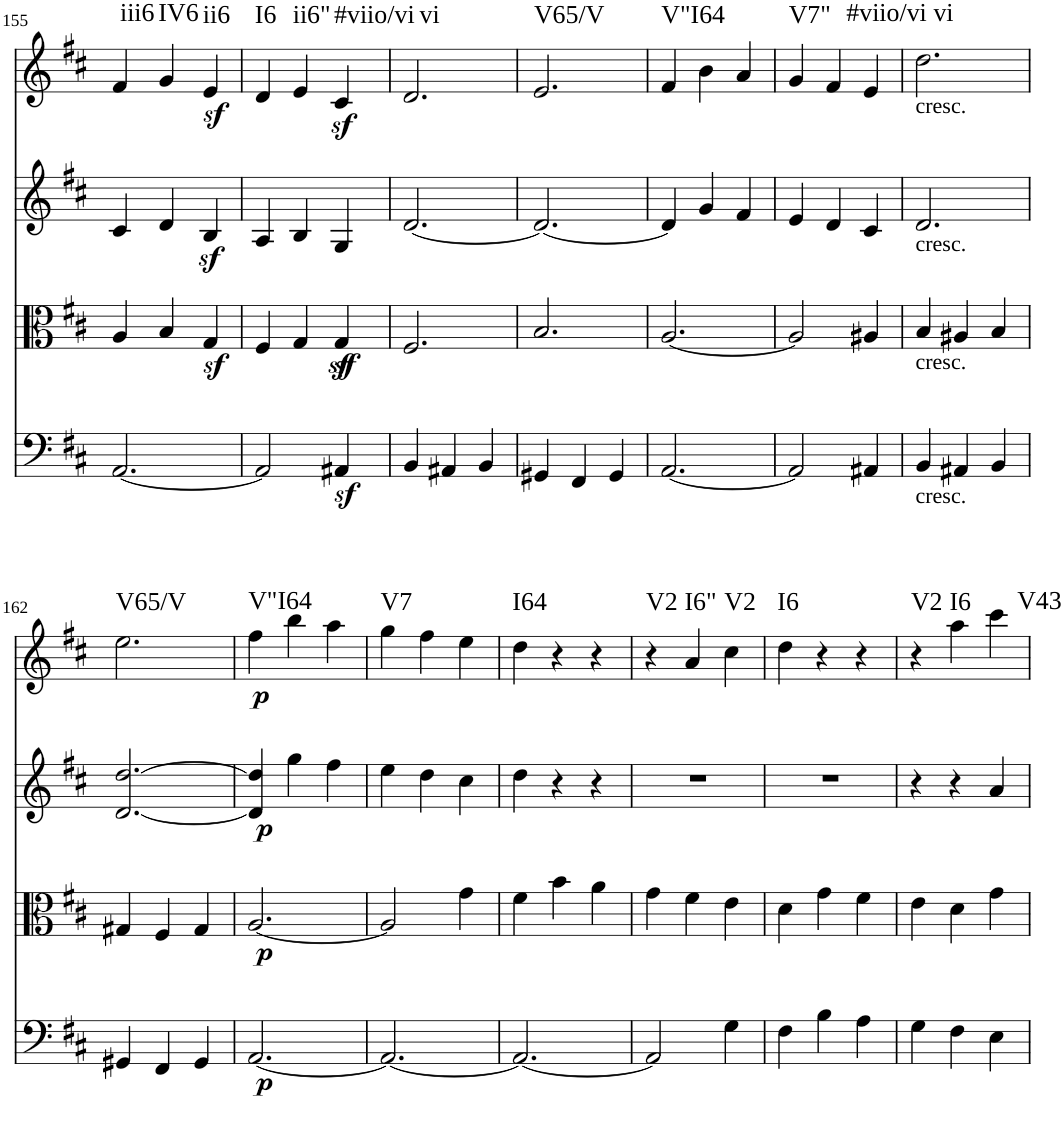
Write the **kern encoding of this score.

**kern	**dynam	**kern	**dynam	**kern	**dynam	**kern	**dynam	**harte
*part4	*part4	*part3	*part3	*part2	*part2	*part1	*part1	*part1
*staff4	*staff4	*staff3	*staff3	*staff2	*staff2	*staff1	*staff1	*
*I"Violoncello	*	*I"Viola	*	*I"Violin II	*	*I"Violin I	*	*
*I'Vc	*	*I'Vla	*	*I'Vln	*	*I'Vln	*	*
!!LO:PB:g=z
*clefF4	*	*clefC3	*	*clefG2	*	*clefG2	*	*
*k[f#c#]	*	*k[f#c#]	*	*k[f#c#]	*	*k[f#c#]	*	*
*M3/4	*	*M3/4	*	*M3/4	*	*M3/4	*	*
=155	=155	=155	=155	=155	=155	=155	=155	=155
!	!	!	!	!	!	!	!	!LO:H:kt=iii6
[2.AA/	.	4A/	.	4c#/	.	4f#/	.	N
!	!	!	!	!	!	!	!	!LO:H:kt=IV6
.	.	4B/	.	4d/	.	4g/	.	N
!	!	!	!	!	!	!	!LO:DY:b	!LO:H:kt=ii6
.	.	4Gz</	.	4Bz</	.	4e/	sf	N
=156	=156	=156	=156	=156	=156	=156	=156	=156
!	!	!	!	!	!	!	!	!LO:H:kt=I6
2AA/]	.	4F#/	.	4A/	.	4d/	.	N
!	!	!	!	!	!	!	!	!LO:H:kt=ii6"
.	.	4G/	.	4B/	.	4e/	.	N
!	!	!	!	!	!	!	!LO:DY:b	!LO:H:kt=#viio/vi
4AA#Xz</	.	4Gz</	.	4G/	.	4c#/	sf	N
=157	=157	=157	=157	=157	=157	=157	=157	=157
!	!	!	!	!	!	!	!	!LO:H:kt=vi
4BB/	.	2.F#/	.	[2.d/	.	2.d/	.	N
4AA#X/	.	.	.	.	.	.	.	.
4BB/	.	.	.	.	.	.	.	.
=158	=158	=158	=158	=158	=158	=158	=158	=158
!	!	!	!	!	!	!	!	!LO:H:kt=V65/V
4GG#X/	.	2.B/	.	2.d/_	.	2.e/	.	N
4FF#/	.	.	.	.	.	.	.	.
4GG#/	.	.	.	.	.	.	.	.
=159	=159	=159	=159	=159	=159	=159	=159	=159
!	!	!	!	!	!	!	!	!LO:H:kt=V"I64
[2.AA/	.	[2.A/	.	4d/]	.	4f#/	.	N
.	.	.	.	4g/	.	4b\	.	.
.	.	.	.	4f#/	.	4a/	.	.
=160	=160	=160	=160	=160	=160	=160	=160	=160
!	!	!	!	!	!	!	!	!LO:H:kt=V7"
2AA/]	.	2A/]	.	4e/	.	4g/	.	N
.	.	.	.	4d/	.	4f#/	.	.
!	!	!	!	!	!	!	!	!LO:H:kt=#viio/vi
4AA#X/	.	4A#X/	.	4c#/	.	4e/	.	N
=161	=161	=161	=161	=161	=161	=161	=161	=161
!	!	!	!	!	!	!LO:TX:b:t=cresc.	!	!
!	!	!	!	!LO:TX:b:t=cresc.	!	!	!	!
!	!	!LO:TX:b:t=cresc.	!	!	!	!	!	!
!LO:TX:b:t=cresc.	!	!	!	!	!	!	!	!LO:H:kt=vi
4BB/	.	4B/	.	2.d/	.	2.dd\	.	N
4AA#X/	.	4A#X/	.	.	.	.	.	.
4BB/	.	4B/	.	.	.	.	.	.
!!LO:LB:g=z
=162	=162	=162	=162	=162	=162	=162	=162	=162
!	!	!	!	!	!	!	!	!LO:H:kt=V65/V
4GG#X/	.	4G#X/	.	[2.d/ [2.dd/	.	2.ee\	.	N
4FF#/	.	4F#/	.	.	.	.	.	.
4GG#/	.	4G#/	.	.	.	.	.	.
=163	=163	=163	=163	=163	=163	=163	=163	=163
!	!LO:DY:b	!	!LO:DY:b	!	!LO:DY:b	!	!LO:DY:b	!LO:H:kt=V"I64
[2.AA/	p	[2.A/	p	4d/] 4dd/]	p	4ff#\	p	N
.	.	.	.	4gg\	.	4bb\	.	.
.	.	.	.	4ff#\	.	4aa\	.	.
=164	=164	=164	=164	=164	=164	=164	=164	=164
!	!	!	!	!	!	!	!	!LO:H:kt=V7
2.AA/_	.	2A/]	.	4ee\	.	4gg\	.	N
.	.	.	.	4dd\	.	4ff#\	.	.
.	.	4g\	.	4cc#\	.	4ee\	.	.
=165	=165	=165	=165	=165	=165	=165	=165	=165
!	!	!	!	!	!	!	!	!LO:H:kt=I64
2.AA/_	.	4f#\	.	4dd\	.	4dd\	.	N
.	.	4b\	.	4r	.	4r	.	.
.	.	4a\	.	4r	.	4r	.	.
=166	=166	=166	=166	=166	=166	=166	=166	=166
!	!	!	!	!	!	!	!	!LO:H:kt=V2
2AA/]	.	4g\	.	2.r	.	4r	.	N
!	!	!	!	!	!	!	!	!LO:H:kt=I6"
.	.	4f#\	.	.	.	4a/	.	N
!	!	!	!	!	!	!	!	!LO:H:kt=V2
4G\	.	4e\	.	.	.	4cc#\	.	N
=167	=167	=167	=167	=167	=167	=167	=167	=167
!	!	!	!	!	!	!	!	!LO:H:kt=I6
4F#\	.	4d\	.	2.r	.	4dd\	.	N
4B\	.	4g\	.	.	.	4r	.	.
4A\	.	4f#\	.	.	.	4r	.	.
=168	=168	=168	=168	=168	=168	=168	=168	=168
!	!	!	!	!	!	!	!	!LO:H:kt=V2
4G\	.	4e\	.	4r	.	4r	.	N
!	!	!	!	!	!	!	!	!LO:H:kt=I6
4F#\	.	4d\	.	4r	.	4aa\	.	N
!	!	!	!	!	!	!	!	!LO:H:kt=V43
4E\	.	4g\	.	4a/	.	4ccc#\	.	N
=	=	=	=	=	=	=	=	=
*-	*-	*-	*-	*-	*-	*-	*-	*-
